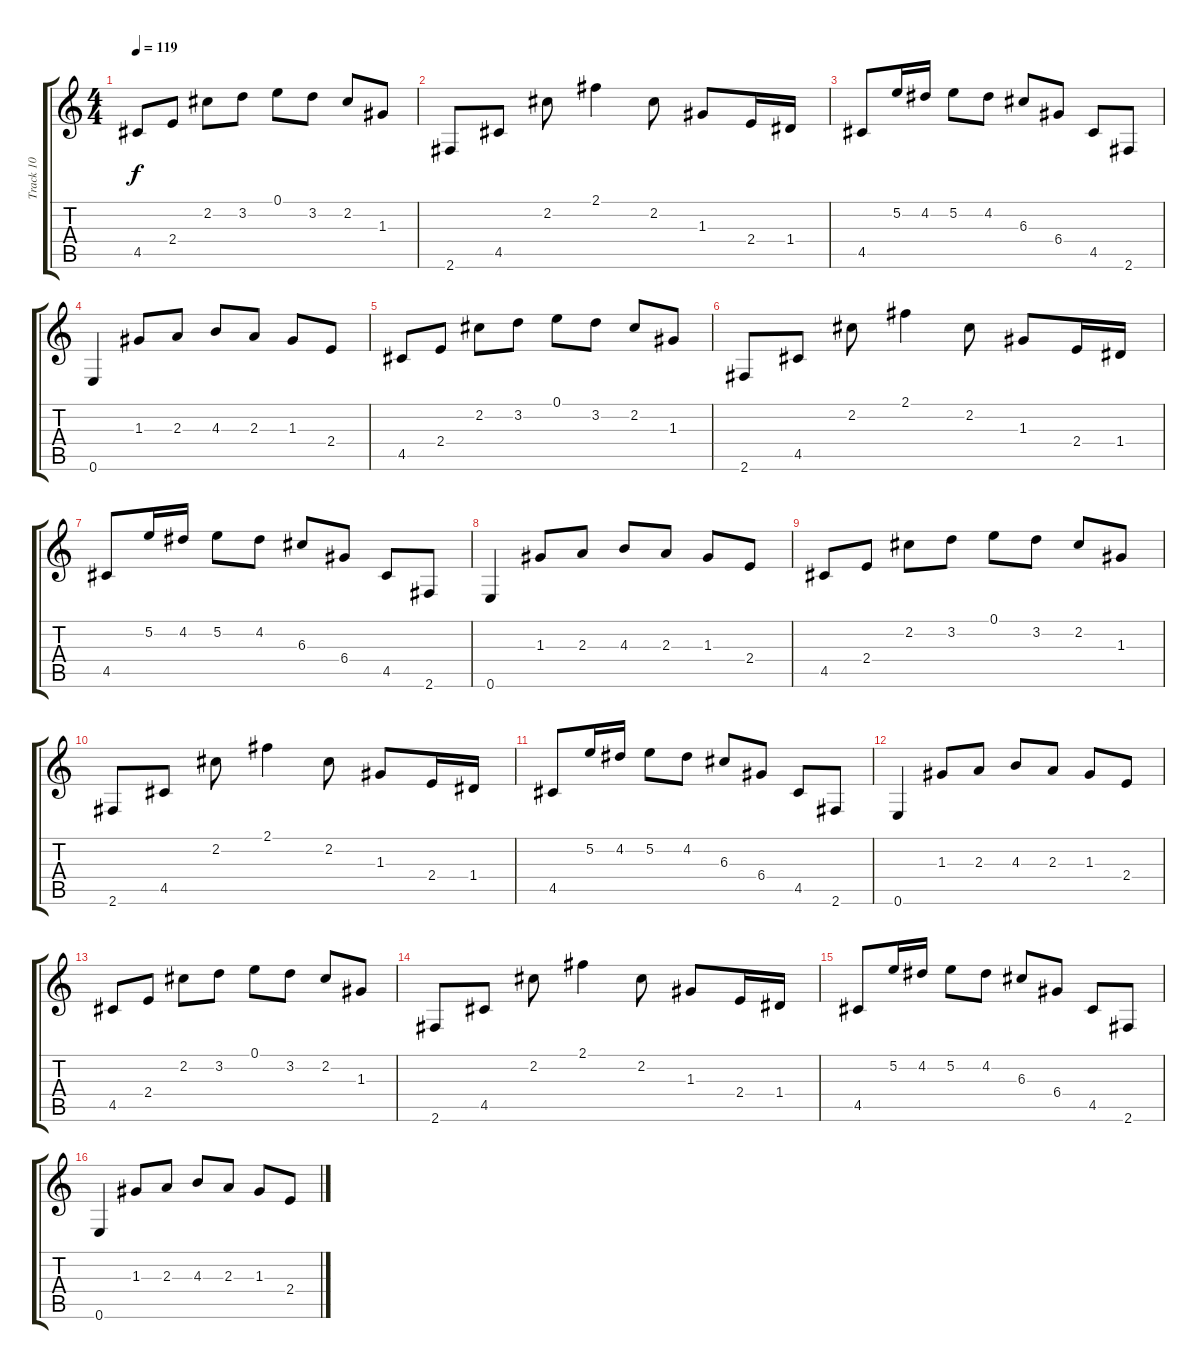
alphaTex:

\track ("Track 10" "Track 10") {instrument acousticguitarsteel}
\staff {score tabs}
\tuning (E4 B3 G3 D3 A2 E2) {hide}
\ts (4 4)
\tempo 119
\clef g2
\ks c
4.5.8{dy f} 2.4.8 2.2.8 3.2.8 0.1.8 3.2.8 2.2.8 1.3.8 |
2.6.8 4.5.8 2.2.8 2.1.4 2.2.8 1.3.8 2.4.16 1.4.16 |
4.5.8 5.2.16 4.2.16 5.2.8 4.2.8 6.3.8 6.4.8 4.5.8 2.6.8 |
0.6.4 1.3.8 2.3.8 4.3.8 2.3.8 1.3.8 2.4.8 |
4.5.8 2.4.8 2.2.8 3.2.8 0.1.8 3.2.8 2.2.8 1.3.8 |
2.6.8 4.5.8 2.2.8 2.1.4 2.2.8 1.3.8 2.4.16 1.4.16 |
4.5.8 5.2.16 4.2.16 5.2.8 4.2.8 6.3.8 6.4.8 4.5.8 2.6.8 |
0.6.4 1.3.8 2.3.8 4.3.8 2.3.8 1.3.8 2.4.8 |
4.5.8 2.4.8 2.2.8 3.2.8 0.1.8 3.2.8 2.2.8 1.3.8 |
2.6.8 4.5.8 2.2.8 2.1.4 2.2.8 1.3.8 2.4.16 1.4.16 |
4.5.8 5.2.16 4.2.16 5.2.8 4.2.8 6.3.8 6.4.8 4.5.8 2.6.8 |
0.6.4 1.3.8 2.3.8 4.3.8 2.3.8 1.3.8 2.4.8 |
4.5.8 2.4.8 2.2.8 3.2.8 0.1.8 3.2.8 2.2.8 1.3.8 |
2.6.8 4.5.8 2.2.8 2.1.4 2.2.8 1.3.8 2.4.16 1.4.16 |
4.5.8 5.2.16 4.2.16 5.2.8 4.2.8 6.3.8 6.4.8 4.5.8 2.6.8 |
0.6.4 1.3.8 2.3.8 4.3.8 2.3.8 1.3.8 2.4.8
